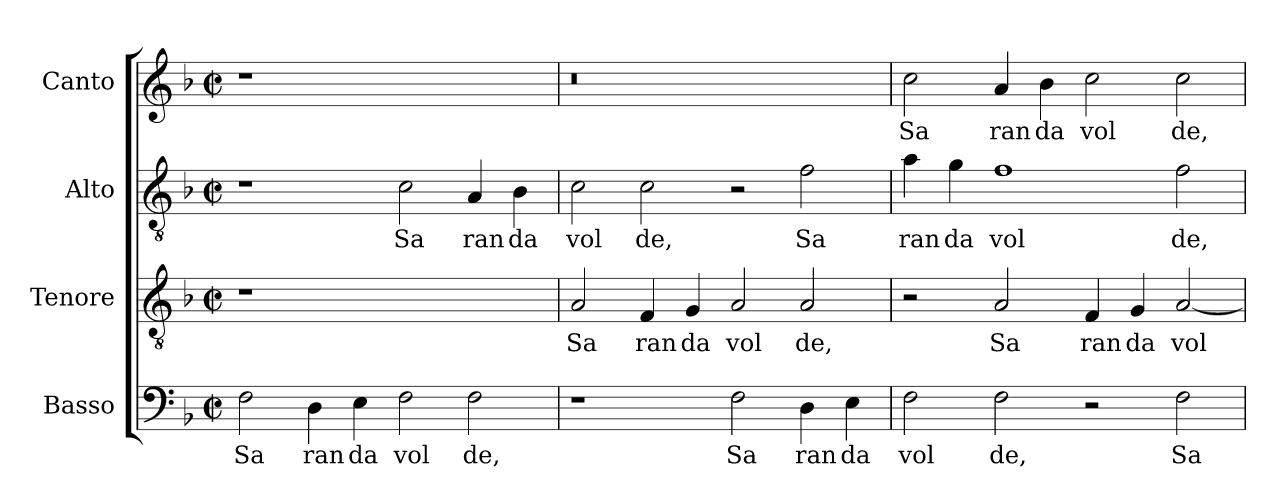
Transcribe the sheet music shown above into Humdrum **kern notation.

**kern	**text	**kern	**text	**kern	**text	**kern	**text
*part4	*part4	*part3	*part3	*part2	*part2	*part1	*part1
*staff4	*staff4	*staff3	*staff3	*staff2	*staff2	*staff1	*staff1
*I"Basso	*	*I"Tenore	*	*I"Alto	*	*I"Canto	*
!!LO:PB:g=z
*stria5	*	*stria5	*	*stria5	*	*stria5	*
*clefF4	*	*clefGv2	*	*clefGv2	*	*clefG2	*
*k[b-]	*	*k[b-]	*	*k[b-]	*	*k[b-]	*
*F:	*	*F:	*	*F:	*	*F:	*
*M2/2	*	*M2/2	*	*M2/2	*	*M2/2	*
*met(c|)	*	*met(c|)	*	*met(c|)	*	*met(c|)	*
=1	=1	=1	=1	=1	=1	=1	=1
!	!LO:LY:b:cj	!	!	!	!	!	!
2F\	Sa	1r	.	1r	.	1r	.
!	!LO:LY:b:cj	!	!	!	!	!	!
4D\	ran	.	.	.	.	.	.
!	!LO:LY:b:cj	!	!	!	!	!	!
4E\	da	.	.	.	.	.	.
!	!LO:LY:b:cj	!	!	!	!LO:LY:b:cj	!	!
2F\	vol	1ryy	.	2c\	Sa	1ryy	.
!	!LO:LY:b:cj	!	!	!	!LO:LY:b:cj	!	!
2F\	de,	.	.	4A/	ran	.	.
!	!	!	!	!	!LO:LY:b:cj	!	!
.	.	.	.	4B-\	da	.	.
=2	=2	=2	=2	=2	=2	=2	=2
!	!	!	!LO:LY:b:cj	!	!LO:LY:b:cj	!	!
1r	.	2A/	Sa	2c\	vol	0r	.
!	!	!	!LO:LY:b:cj	!	!LO:LY:b:cj	!	!
.	.	4F/	ran	2c\	de,	.	.
!	!	!	!LO:LY:b:cj	!	!	!	!
.	.	4G/	da	.	.	.	.
!	!LO:LY:b:cj	!	!LO:LY:b:cj	!	!	!	!
2F\	Sa	2A/	vol	2r	.	.	.
!	!LO:LY:b:cj	!	!LO:LY:b:cj	!	!LO:LY:b:cj	!	!
4D\	ran	2A/	de,	2f\	Sa	.	.
!	!LO:LY:b:cj	!	!	!	!	!	!
4E\	da	.	.	.	.	.	.
=3	=3	=3	=3	=3	=3	=3	=3
!	!LO:LY:b:cj	!	!	!	!LO:LY:b:cj	!	!LO:LY:b:cj
2F\	vol	2r	.	4a\	ran	2cc\	Sa
!	!	!	!	!	!LO:LY:b:cj	!	!
.	.	.	.	4g\	da	.	.
!	!LO:LY:b:cj	!	!LO:LY:b:cj	!	!LO:LY:b:cj	!	!LO:LY:b:cj
2F\	de,	2A/	Sa	1f	vol	4a/	ran
!	!	!	!	!	!	!	!LO:LY:b:cj
.	.	.	.	.	.	4b-\	da
!	!	!	!LO:LY:b:cj	!	!	!	!LO:LY:b:cj
2r	.	4F/	ran	.	.	2cc\	vol
!	!	!	!LO:LY:b:cj	!	!	!	!
.	.	4G/	da	.	.	.	.
!	!LO:LY:b:cj	!	!LO:LY:b:cj	!	!LO:LY:b:cj	!	!LO:LY:b:cj
2F\	Sa	[<2A/	vol	2f\	de,	2cc\	de,
=	=	=	=	=	=	=	=
*-	*-	*-	*-	*-	*-	*-	*-
